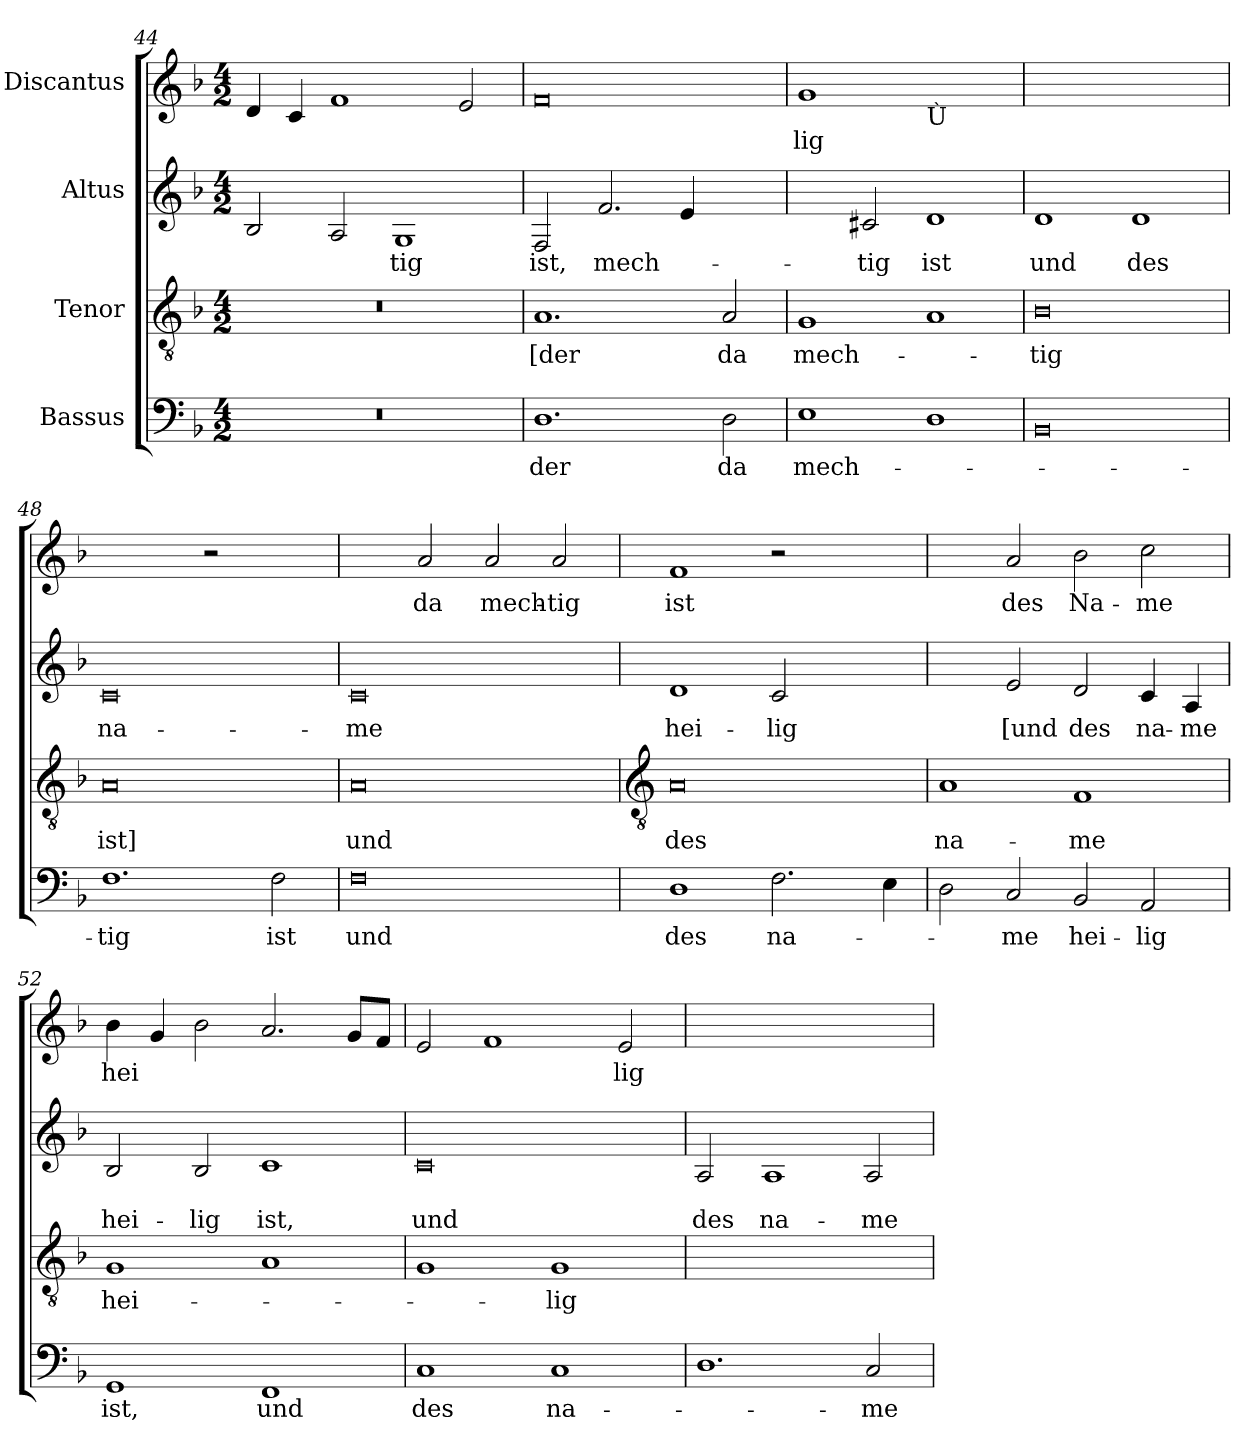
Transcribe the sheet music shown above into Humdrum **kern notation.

**kern	**text	**kern	**text	**kern	**text	**kern	**text
*part4	*part4	*part3	*part3	*part2	*part2	*part1	*part1
*staff4	*staff4	*staff3	*staff3	*staff2	*staff2	*staff1	*staff1
*I"Bassus	*	*I"Tenor	*	*I"Altus	*	*I"Discantus	*
*clefF4	*	*clefGv2	*	*clefG2	*	*clefG2	*
*k[b-]	*	*k[b-]	*	*k[b-]	*	*k[b-]	*
*F:	*	*F:	*	*F:	*	*F:	*
*M4/2	*	*M4/2	*	*M4/2	*	*M4/2	*
=44	=44	=44	=44	=44	=44	=44	=44
0r	.	0r	.	2B-	.	4d	.
.	.	.	.	.	.	4c	.
.	.	.	.	2A	.	1f	.
!	!	!	!	!	!LO:LY:b	!	!
.	.	.	.	1G	-tig	.	.
.	.	.	.	.	.	2e	.
=45	=45	=45	=45	=45	=45	=45	=45
!	!LO:LY:b	!	!LO:LY:b	!	!LO:LY:b	!	!
1.D	der	1.A	[der	2F	ist,	0f	.
!	!	!	!	!	!LO:LY:b	!	!
.	.	.	.	2.f	mech-	.	.
.	.	.	.	4e	.	.	.
!	!LO:LY:b	!	!LO:LY:b	!	!	!	!
2D	da	2A	da	[2dyy	.	.	.
=46	=46	=46	=46	=46	=46	=46	=46
!	!LO:LY:b	!	!LO:LY:b	!	!	!	!LO:LY:b
1E	mech-	1G	mech-	2dyy]	.	1g	lig
!	!	!	!	!	!LO:LY:b	!	!
.	.	.	.	2c#	-tig	.	.
!	!	!	!	!	!	!LO:TX:b:t=Ù	!
!	!	!	!	!	!LO:LY:b	!	!LO:LY:b
1D	.	1A	.	1d	ist	1fyy_	ist
=47	=47	=47	=47	=47	=47	=47	=47
!	!	!	!LO:LY:b	!	!LO:LY:b	!	!
0BB-	.	0B-	-tig	1d	und	0fyy_	.
!	!	!	!	!	!LO:LY:b	!	!
.	.	.	.	1d	des	.	.
=48	=48	=48	=48	=48	=48	=48	=48
!	!LO:LY:b	!	!LO:LY:b	!	!LO:LY:b	!	!
1.F	-tig	0A	ist]	0c	na-	1fyy]	.
.	.	.	.	.	.	2r	.
!	!LO:LY:b	!	!	!	!	!	!LO:LY:b
2F	ist	.	.	.	.	[2ayy	der
=49	=49	=49	=49	=49	=49	=49	=49
!	!LO:LY:b	!	!LO:LY:b	!	!LO:LY:b	!	!
0F	und	0A	und	0c	-me	2ayy]	.
!	!	!	!	!	!	!	!LO:LY:b
.	.	.	.	.	.	2a	da
!	!	!	!	!	!	!	!LO:LY:b
.	.	.	.	.	.	2a	mech-
!	!	!	!	!	!	!	!LO:LY:b
.	.	.	.	.	.	2a	-tig
!!LO:LB:g=z
=50	=50	=50	=50	=50	=50	=50	=50
*	*	*clefGv2	*	*	*	*	*
!	!LO:LY:b	!	!LO:LY:b	!	!LO:LY:b	!	!LO:LY:b
*	*	*	*	*^	*	*	*
1D	des	0A	des	1d	0ryy	hei-	1f	ist
!	!LO:LY:b	!	!	!	!	!LO:LY:b	!	!
2.F	na-	.	.	2c	.	-lig	2r	.
!	!	!	!	!	!	!LO:LY:b	!	!LO:LY:b
.	.	.	.	[2fyy	.	ist,	[2ayy	und
4E	.	.	.	.	.	.	.	.
=51	=51	=51	=51	=51	=51	=51	=51	=51
!	!	!	!LO:LY:b	!	!	!	!	!
2D	.	1A	na-	2fyy]	2ryy	.	2ayy]	.
!	!LO:LY:b	!	!	!	!	!LO:LY:b	!	!LO:LY:b
2C	-me	.	.	2e	2g\yy	[und	2a	des
!	!LO:LY:b	!	!LO:LY:b	!	!	!LO:LY:b	!	!LO:LY:b
2BB-	hei-	1F	-me	2d	2g\yy	des	2b-	Na-
!	!LO:LY:b	!	!	!	!	!LO:LY:b	!	!LO:LY:b
2AA	-lig	.	.	4c	4g\yy	na-	2cc	-me
!	!	!	!	!	!	!LO:LY:b	!	!
.	.	.	.	4A	4g\yy	-me	.	.
=52	=52	=52	=52	=52	=52	=52	=52	=52
!	!LO:LY:b	!	!LO:LY:b	!	!	!LO:LY:b	!	!LO:LY:b
1GG	ist,	1G	hei-	2B-	2g\yy	hei-	4b-	hei
.	.	.	.	.	.	.	4g	.
!	!	!	!	!	!	!LO:LY:b	!	!
.	.	.	.	2B-	2g\yy	-lig	2b-	.
!	!LO:LY:b	!	!	!	!	!LO:LY:b	!	!
1FF	und	1A	.	1c	1g\yy	ist,	2.a	.
.	.	.	.	.	.	.	8gL	.
.	.	.	.	.	.	.	8fJ	.
=53	=53	=53	=53	=53	=53	=53	=53	=53
!	!LO:LY:b	!	!	!	!	!LO:LY:b	!	!
1C	des	1G	.	0c	0ryy	und	2e	.
.	.	.	.	.	.	.	1f	.
!	!LO:LY:b	!	!LO:LY:b	!	!	!	!	!
1C	na-	1G	-lig	.	.	.	.	.
!	!	!	!	!	!	!	!	!LO:LY:b
.	.	.	.	.	.	.	2e	lig
=54	=54	=54	=54	=54	=54	=54	=54	=54
!	!	!	!LO:LY:b	!	!	!LO:LY:b	!	!LO:LY:b
1.D	.	[0Fyy	ist.	2A	0ryy	des	[0fyy	ist.
!	!	!	!	!	!	!LO:LY:b	!	!
.	.	.	.	1A	.	na-	.	.
!	!LO:LY:b	!	!	!	!	!LO:LY:b	!	!
2C	-me	.	.	2A	.	-me	.	.
*	*	*	*	*v	*v	*	*	*
=	=	=	=	=	=	=	=
*-	*-	*-	*-	*-	*-	*-	*-
